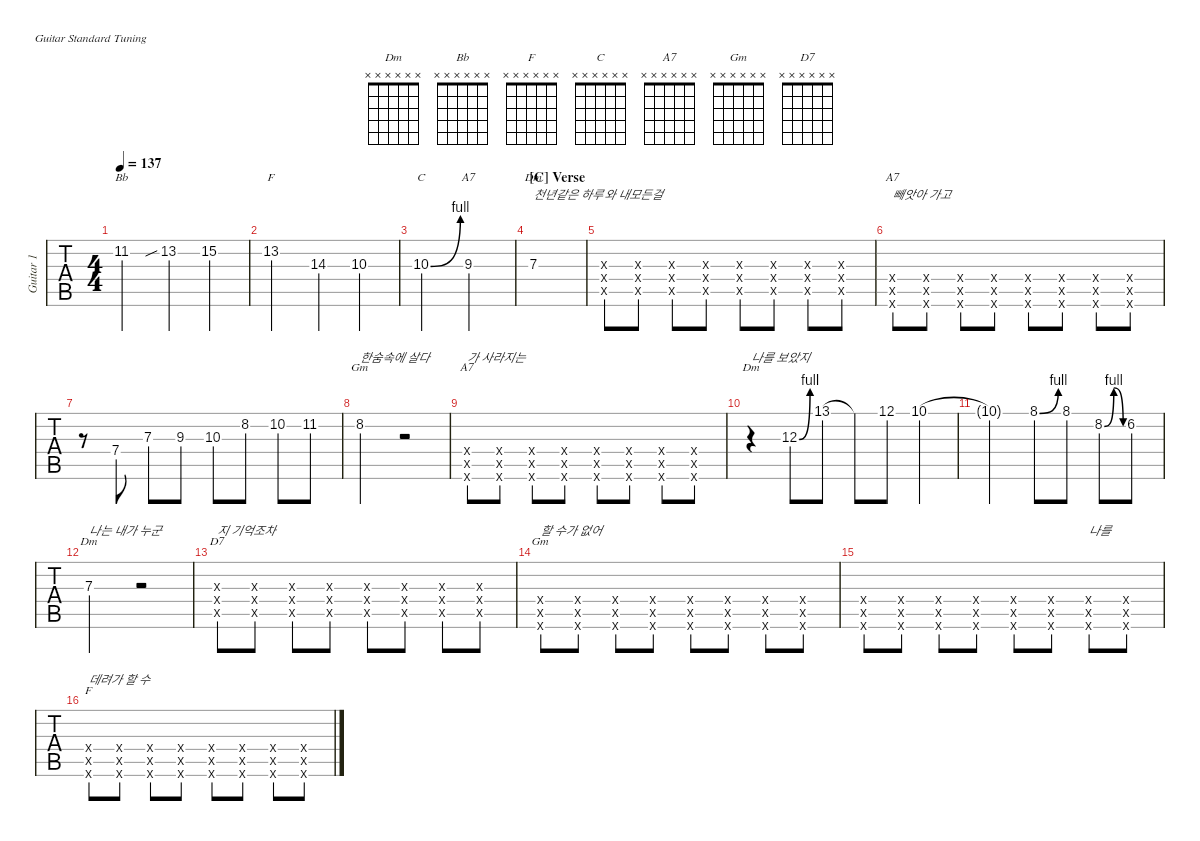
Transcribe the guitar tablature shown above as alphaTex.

\defaultSystemsLayout 4
\hideDynamics
\bracketExtendMode nobrackets
\track ("Guitar1" "Guitar 1") {defaultSystemsLayout 4 instrument overdrivenguitar}
\staff {tabs}
\tuning (E4 B3 G3 D3 A2 E2)
\chord ("Dm" x x x x x x)
\chord ("Bb" x x x x x x)
\chord ("F" x x x x x x)
\chord ("C" x x x x x x)
\chord ("A7" x x x x x x)
\chord ("Gm" x x x x x x)
\chord ("D7" x x x x x x)
\ts (4 4)
\tempo 137
\clef g2
\ks f
11.2{acc b}.2{ch "Bb" dy mf} 13.2{sib acc forcenatural}.4 15.2{acc forcenatural}.4 |
13.2{acc forcenatural}.2{ch "F"} 14.3{acc forcenatural}.4 10.3{acc forcenatural}.4 |
10.3{be (bend 0 0 15 4) acc forcenatural}.2{ch "C"} 9.3{acc forcenatural}.2{ch "A7"} |
\section ("C" "Verse")
7.3{acc forcenatural}.1{ch "Dm" txt "천년같은 하루"} |
(5.5{x acc forcenatural} 7.4{x acc forcenatural} 7.3{x acc forcenatural}).8{txt "와 내모든걸"} (5.5{x acc forcenatural} 7.4{x acc forcenatural} 7.3{x acc forcenatural}).8 (5.5{x acc forcenatural} 7.4{x acc forcenatural} 7.3{x acc forcenatural}).8 (5.5{x acc forcenatural} 7.4{x acc forcenatural} 7.3{x acc forcenatural}).8 (5.5{x acc forcenatural} 7.4{x acc forcenatural} 7.3{x acc forcenatural}).8 (5.5{x acc forcenatural} 7.4{x acc forcenatural} 7.3{x acc forcenatural}).8 (5.5{x acc forcenatural} 7.4{x acc forcenatural} 7.3{x acc forcenatural}).8 (5.5{x acc forcenatural} 7.4{x acc forcenatural} 7.3{x acc forcenatural}).8 |
(5.6{x acc forcenatural} 7.5{x acc forcenatural} 7.4{x acc forcenatural}).8{ch "A7" txt "빼앗아 가고"} (5.6{x acc forcenatural} 7.5{x acc forcenatural} 7.4{x acc forcenatural}).8 (5.6{x acc forcenatural} 7.5{x acc forcenatural} 7.4{x acc forcenatural}).8 (5.6{x acc forcenatural} 7.5{x acc forcenatural} 7.4{x acc forcenatural}).8 (5.6{x acc forcenatural} 7.5{x acc forcenatural} 7.4{x acc forcenatural}).8 (5.6{x acc forcenatural} 7.5{x acc forcenatural} 7.4{x acc forcenatural}).8 (5.6{x acc forcenatural} 7.5{x acc forcenatural} 7.4{x acc forcenatural}).8 (5.6{x acc forcenatural} 7.5{x acc forcenatural} 7.4{x acc forcenatural}).8 |
r.8 7.4{acc forcenatural}.8 7.3{acc forcenatural}.8 9.3{acc forcenatural}.8 10.3{acc forcenatural}.8 8.2{acc forcenatural}.8 10.2{acc forcenatural}.8 11.2{acc b}.8 |
8.2{acc forcenatural}.2{ch "Gm" txt "한숨속에 살다"} r.2 |
(5.6{x acc forcenatural} 7.5{x acc forcenatural} 7.4{x acc forcenatural}).8{ch "A7" txt "가 사라지는"} (5.6{x acc forcenatural} 7.5{x acc forcenatural} 7.4{x acc forcenatural}).8 (5.6{x acc forcenatural} 7.5{x acc forcenatural} 7.4{x acc forcenatural}).8 (5.6{x acc forcenatural} 7.5{x acc forcenatural} 7.4{x acc forcenatural}).8 (5.6{x acc forcenatural} 7.5{x acc forcenatural} 7.4{x acc forcenatural}).8 (5.6{x acc forcenatural} 7.5{x acc forcenatural} 7.4{x acc forcenatural}).8 (5.6{x acc forcenatural} 7.5{x acc forcenatural} 7.4{x acc forcenatural}).8 (5.6{x acc forcenatural} 7.5{x acc forcenatural} 7.4{x acc forcenatural}).8 |
r.4{ch "Dm" txt "나를 보았지"} 12.3{be (bend 0 0 15 4) acc forcenatural}.8 13.1{acc forcenatural}.8 13.1{t acc forcenatural}.8 12.1{acc forcenatural}.8 10.1{acc forcenatural}.4 |
10.1{t acc forcenatural}.2 8.1{be (bend 0 0 15 4) acc forcenatural}.8 8.1{acc forcenatural}.8 8.2{be (bendrelease 0 0 10.2 4 20.4 4 30 0) acc forcenatural}.8 6.2{acc forcenatural}.8 |
7.3{acc forcenatural}.2{ch "Dm" txt "나는 내가 누군"} r.2 |
(5.5{x acc forcenatural} 7.4{x acc forcenatural} 7.3{x acc forcenatural}).8{ch "D7" txt "지 기억조차"} (5.5{x acc forcenatural} 7.4{x acc forcenatural} 7.3{x acc forcenatural}).8 (5.5{x acc forcenatural} 7.4{x acc forcenatural} 7.3{x acc forcenatural}).8 (5.5{x acc forcenatural} 7.4{x acc forcenatural} 7.3{x acc forcenatural}).8 (5.5{x acc forcenatural} 7.4{x acc forcenatural} 7.3{x acc forcenatural}).8 (5.5{x acc forcenatural} 7.4{x acc forcenatural} 7.3{x acc forcenatural}).8 (5.5{x acc forcenatural} 7.4{x acc forcenatural} 7.3{x acc forcenatural}).8 (5.5{x acc forcenatural} 7.4{x acc forcenatural} 7.3{x acc forcenatural}).8 |
(3.6{x acc forcenatural} 5.5{x acc forcenatural} 5.4{x acc forcenatural}).8{ch "Gm" txt "할 수가 없어"} (3.6{x acc forcenatural} 5.5{x acc forcenatural} 5.4{x acc forcenatural}).8 (3.6{x acc forcenatural} 5.5{x acc forcenatural} 5.4{x acc forcenatural}).8 (3.6{x acc forcenatural} 5.5{x acc forcenatural} 5.4{x acc forcenatural}).8 (3.6{x acc forcenatural} 5.5{x acc forcenatural} 5.4{x acc forcenatural}).8 (3.6{x acc forcenatural} 5.5{x acc forcenatural} 5.4{x acc forcenatural}).8 (3.6{x acc forcenatural} 5.5{x acc forcenatural} 5.4{x acc forcenatural}).8 (3.6{x acc forcenatural} 5.5{x acc forcenatural} 5.4{x acc forcenatural}).8 |
(3.6{x acc forcenatural} 5.5{x acc forcenatural} 5.4{x acc forcenatural}).8 (3.6{x acc forcenatural} 5.5{x acc forcenatural} 5.4{x acc forcenatural}).8 (3.6{x acc forcenatural} 5.5{x acc forcenatural} 5.4{x acc forcenatural}).8 (3.6{x acc forcenatural} 5.5{x acc forcenatural} 5.4{x acc forcenatural}).8 (3.6{x acc forcenatural} 5.5{x acc forcenatural} 5.4{x acc forcenatural}).8 (3.6{x acc forcenatural} 5.5{x acc forcenatural} 5.4{x acc forcenatural}).8 (3.6{x acc forcenatural} 5.5{x acc forcenatural} 5.4{x acc forcenatural}).8{txt "나를"} (3.6{x acc forcenatural} 5.5{x acc forcenatural} 5.4{x acc forcenatural}).8 |
(1.6{x acc forcenatural} 3.5{x acc forcenatural} 3.4{x acc forcenatural}).8{ch "F" txt "데려가 할 수"} (1.6{x acc forcenatural} 3.5{x acc forcenatural} 3.4{x acc forcenatural}).8 (1.6{x acc forcenatural} 3.5{x acc forcenatural} 3.4{x acc forcenatural}).8 (1.6{x acc forcenatural} 3.5{x acc forcenatural} 3.4{x acc forcenatural}).8 (1.6{x acc forcenatural} 3.5{x acc forcenatural} 3.4{x acc forcenatural}).8 (1.6{x acc forcenatural} 3.5{x acc forcenatural} 3.4{x acc forcenatural}).8 (1.6{x acc forcenatural} 3.5{x acc forcenatural} 3.4{x acc forcenatural}).8 (1.6{x acc forcenatural} 3.5{x acc forcenatural} 3.4{x acc forcenatural}).8
